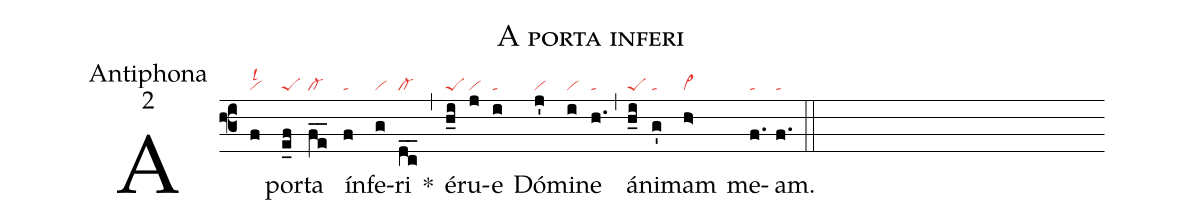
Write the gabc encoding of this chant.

name: A porta inferi;
office-part: Antiphona;
mode: 2;
nabc-lines: 1;
%%
(f3)
A(f|vilsl2) por(e_0f|peS)ta(f_e_|cl-) ín(f|ta)fe(g|vi)ri(d_c_|cl-) *(,)
é(h_0i|peS)ru(j|vi)e(i|ta) Dó(j'|vi)mi(i|vi)ne(h.|ta) (,)
á(h_0i|peS)ni(g'|ta)mam(h>|vi>) me(f.|ta)am.(f.|ta) (::)
